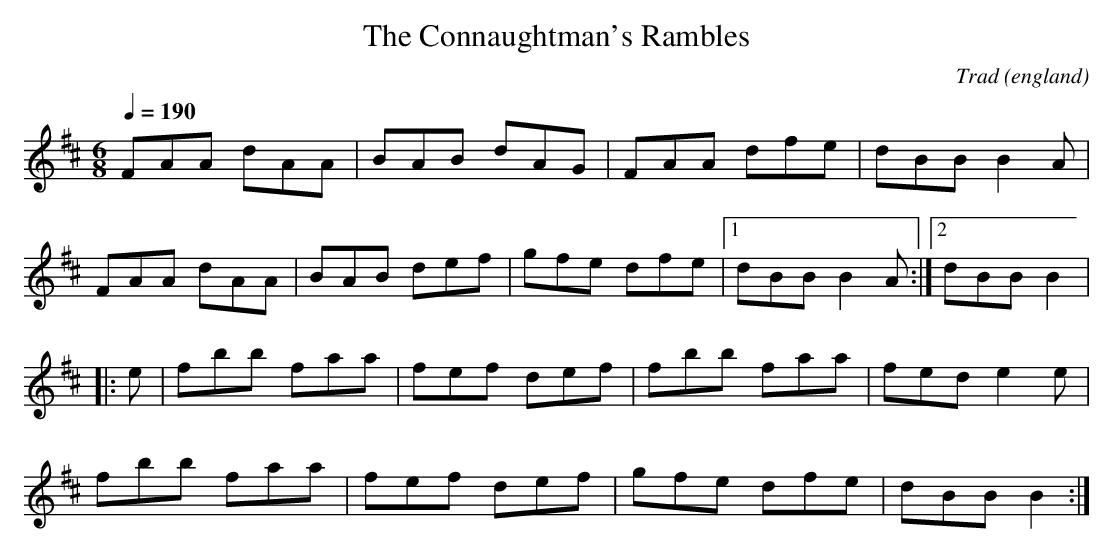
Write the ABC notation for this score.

X:1
T:The Connaughtman's Rambles
O:england
M:6/8
L:1/8
Q:1/4=190
C:Trad
K:D
FAA dAA|BAB dAG|FAA dfe|dBB B2 A|
FAA dAA|BAB def|gfe dfe|[1dBB B2 A:|[2dBB B2|
|:e|fbb faa|fef def|fbb faa|fed e2 e|
fbb faa|fef def|gfe dfe|dBB B2:|
